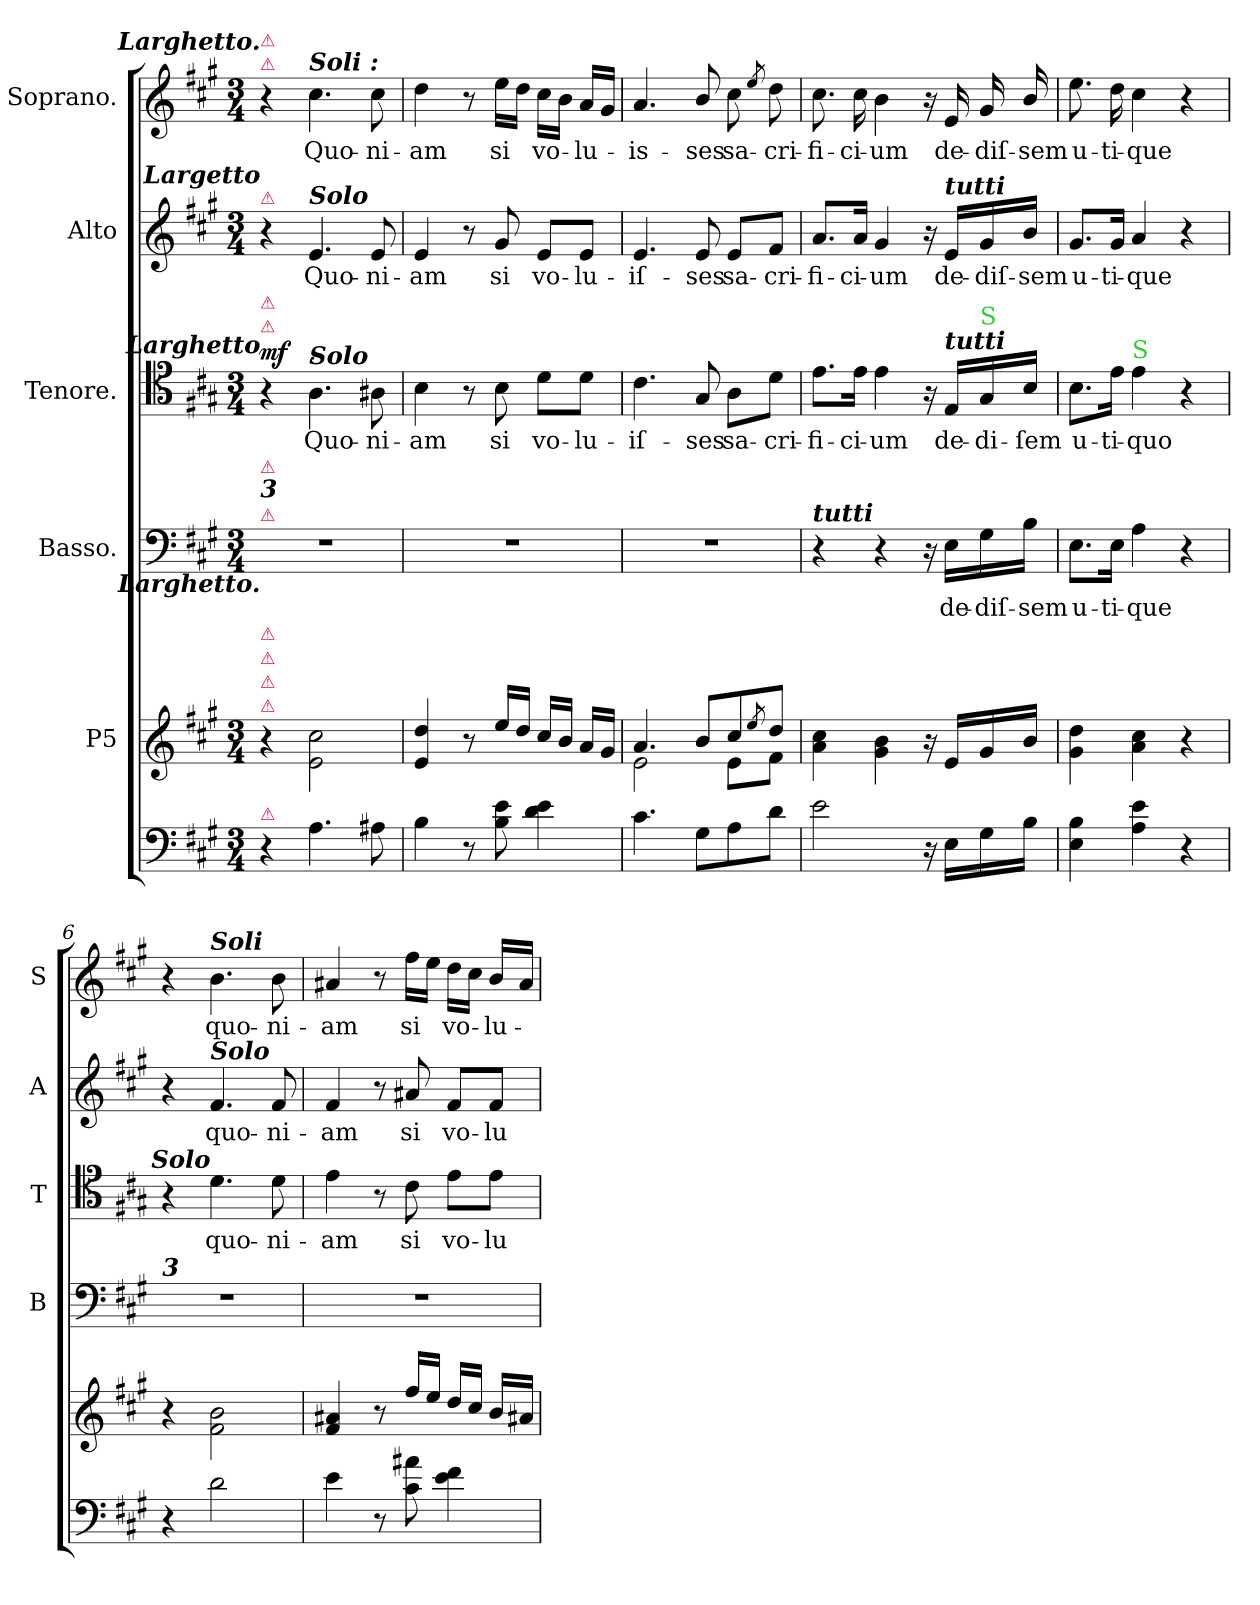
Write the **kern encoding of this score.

**kern	**kern	**kern	**text	**kern	**text	**dynam	**kern	**text	**kern	**text
*part6	*part5	*part4	*part4	*part3	*part3	*part3	*part2	*part2	*part1	*part1
*staff6	*staff5	*staff4	*staff4	*staff3	*staff3	*staff3	*staff2	*staff2	*staff1	*staff1
*	*I"P5	*I"Basso.	*	*I"Tenore.	*	*	*I"Alto	*	*I"Soprano.	*
*	*	*I'B	*	*I'T	*	*	*I'A	*	*I'S	*
*clefF4	*clefG2	*clefF4	*	*clefC4	*	*	*clefG2	*	*clefG2	*
*k[f#c#g#]	*k[f#c#g#]	*k[f#c#g#]	*	*k[f#c#g#]	*	*	*k[f#c#g#]	*	*k[f#c#g#]	*
*f#:	*f#:	*f#:	*	*f#:	*	*	*f#:	*	*f#:	*
*M3/4	*M3/4	*M3/4	*	*M3/4	*	*	*M3/4	*	*M3/4	*
=1	=1	=1	=1	=1	=1	=1	=1	=1	=1	=1
!	!	!	!	!	!	!	!	!	!LO:TX:a:color=crimson:t=⚠	!
!	!	!	!	!	!	!	!	!	!LO:TX:a:Bi:color=crimson:t=⚠	!
!	!	!	!	!	!	!	!	!	!LO:TX:a:Bi:rj:t=Larghetto.	!
!	!	!	!	!	!	!	!LO:TX:a:Bi:color=crimson:t=⚠	!	!	!
!	!	!	!	!	!	!	!LO:TX:a:Bi:rj:t=Largetto	!	!	!
!	!	!	!	!LO:TX:a:color=crimson:t=⚠	!	!	!	!	!	!
!	!	!	!	!LO:TX:a:Bi:color=crimson:t=⚠	!	!	!	!	!	!
!	!	!	!	!LO:TX:a:Bi:rj:t=Larghetto	!	!	!	!	!	!
!	!	!LO:TX:a:color=crimson:t=⚠	!	!	!	!	!	!	!	!
!	!	!LO:TX:a:Bi:t=3	!	!	!	!	!	!	!	!
!	!	!LO:TX:a:Bi:color=crimson:t=⚠	!	!	!	!	!	!	!	!
!	!	!LO:TX:b:Bi:rj:t=Larghetto.	!	!	!	!	!	!	!	!
!	!LO:TX:a:color=crimson:t=⚠	!	!	!	!	!	!	!	!	!
!	!LO:TX:a:color=crimson:t=⚠	!	!	!	!	!	!	!	!	!
!	!LO:TX:a:Bi:color=crimson:t=⚠	!	!	!	!	!	!	!	!	!
!	!LO:TX:a:color=crimson:t=⚠	!	!	!	!	!	!	!	!	!
!LO:TX:a:color=crimson:t=⚠	!	!	!	!	!	!	!	!	!	!
!	!	!	!	!	!	!LO:DY:b:t=%s .	!	!	!	!
4r	4r	2.r	.	4r	.	mf	4r	.	4r	.
!	!	!	!	!	!	!	!	!	!LO:TX:a:Bi:t=Soli &colon;	!
!	!	!	!	!	!	!	!LO:TX:a:Bi:t=Solo	!	!	!
!	!	!	!	!LO:TX:a:Bi:t=Solo	!	!	!	!	!	!
4.A\	2e\ 2cc#\	.	.	4.A\	Quo-	.	4.e/	Quo-	4.cc#\	Quo-
8A#X\	.	.	.	8A#X\	-ni-	.	8e/	-ni-	8cc#\	-ni-
=2	=2	=2	=2	=2	=2	=2	=2	=2	=2	=2
4B\	4e/ 4dd/	2.r	.	4B\	-am	.	4e/	-am	4dd\	-am
8r	8r	.	.	8r	.	.	8r	.	8r	.
8B\ 8e\	16ee/LL	.	.	8B\	si	.	8g#/	si	16ee\LL	si
.	16dd/JJ	.	.	.	.	.	.	.	16dd\JJ	.
4d\ 4e\	16cc#/LL	.	.	8d\L	vo-	.	8e/L	vo-	16cc#\LL	vo-
.	16b/JJ	.	.	.	.	.	.	.	16b\JJ	.
.	16a/LL	.	.	8d\J	-lu-	.	8e/J	-lu-	16a/LL	-lu-
.	16g#/JJ	.	.	.	.	.	.	.	16g#/JJ	.
=3	=3	=3	=3	=3	=3	=3	=3	=3	=3	=3
*	*^	*	*	*	*	*	*	*	*	*
4.c#\	4.a/	2e\	2.r	.	4.c#\	-iſ-	.	4.e/	-iſ-	4.a/	-is-
8G#\L	8b/L	.	.	.	8G#/	-ses	.	8e/	-ses	8b/	-ses
8A\	8cc#/	8e\L	.	.	8A\L	sa-	.	8e/L	sa-	8cc#\	sa-
.	8qee/	.	.	.	.	.	.	.	.	8qee/	.
8d\J	8dd/J	8f#\J	.	.	8d\J	-cri-	.	8f#/J	-cri-	8dd\	-cri-
=4	=4	=4	=4	=4	=4	=4	=4	=4	=4	=4	=4
!	!	!	!LO:TX:a:Bi:t=tutti	!	!	!	!	!	!	!	!
*	*v	*v	*	*	*	*	*	*	*	*	*
2e\	4a\ 4cc#\	4r	.	8.e\L	-fi-	.	8.a/L	-fi-	8.cc#\	-fi-
.	.	.	.	16e\Jk	-ci-	.	16a/Jk	-ci-	16cc#\	-ci-
.	4g#\ 4b\	4r	.	4e\	-um	.	4g#/	-um	4b\	-um
16r	16r	16r	.	16r	.	.	16r	.	16r	.
!	!	!	!	!	!	!	!LO:TX:a:Bi:t=tutti	!	!	!
!	!	!	!	!LO:TX:a:Bi:t=tutti	!	!	!	!	!	!
16E\LL	16e/LL	16E\LL	de-	16E/LL	de-	.	16e/LL	de-	16e/	de-
!	!	!	!	!LO:TX:a:color=limegreen:t=S	!	!	!	!	!	!
16G#\	16g#/	16G#\	-diſ-	16G#/	-di-	.	16g#/	-diſ-	16g#/	-diſ-
16B\JJ	16b/JJ	16B\JJ	-sem	16B/JJ	-ſem	.	16b/JJ	-sem	16b/	-sem
=5	=5	=5	=5	=5	=5	=5	=5	=5	=5	=5
4E\ 4B\	4g#\ 4dd\	8.E\L	u-	8.B\L	u-	.	8.g#/L	u-	8.ee\	u-
.	.	16E\Jk	-ti-	16e\Jk	-ti-	.	16g#/Jk	-ti-	16dd\	-ti-
!	!	!	!	!LO:TX:a:color=limegreen:t=S	!	!	!	!	!	!
4A\ 4e\	4a\ 4cc#\	4A\	-que	4e\	-quo	.	4a/	-que	4cc#\	-que
4r	4r	4r	.	4r	.	.	4r	.	4r	.
=6	=6	=6	=6	=6	=6	=6	=6	=6	=6	=6
!	!	!LO:TX:a:Bi:t=3	!	!	!	!	!	!	!	!
4r	4r	2.r	.	4r	.	.	4r	.	4r	.
!	!	!	!	!	!	!	!	!	!LO:TX:a:Bi:t=Soli	!
!	!	!	!	!	!	!	!LO:TX:a:Bi:t=Solo	!	!	!
!	!	!	!	!LO:TX:a:Bi:rj:t=Solo	!	!	!	!	!	!
2d\	2f#\ 2b\	.	.	4.d\	quo-	.	4.f#/	quo-	4.b\	quo-
.	.	.	.	8d\	-ni-	.	8f#/	-ni-	8b\	-ni-
=7	=7	=7	=7	=7	=7	=7	=7	=7	=7	=7
4e\	4f#/ 4a#X/	2.r	.	4e\	-am	.	4f#/	-am	4a#X/	-am
8r	8r	.	.	8r	.	.	8r	.	8r	.
8c#\ 8a#X\	16ff#/LL	.	.	8c#\	si	.	8a#X/	si	16ff#\LL	si
.	16ee/JJ	.	.	.	.	.	.	.	16ee\JJ	.
4e\ 4f#\	16dd/LL	.	.	8e\L	vo-	.	8f#/L	vo-	16dd\LL	vo-
.	16cc#/JJ	.	.	.	.	.	.	.	16cc#\JJ	.
.	16b/LL	.	.	8e\J	-lu-	.	8f#/J	-lu-	16b/LL	-lu-
.	16a#X/JJ	.	.	.	.	.	.	.	16a#/JJ	.
=	=	=	=	=	=	=	=	=	=	=
*-	*-	*-	*-	*-	*-	*-	*-	*-	*-	*-
